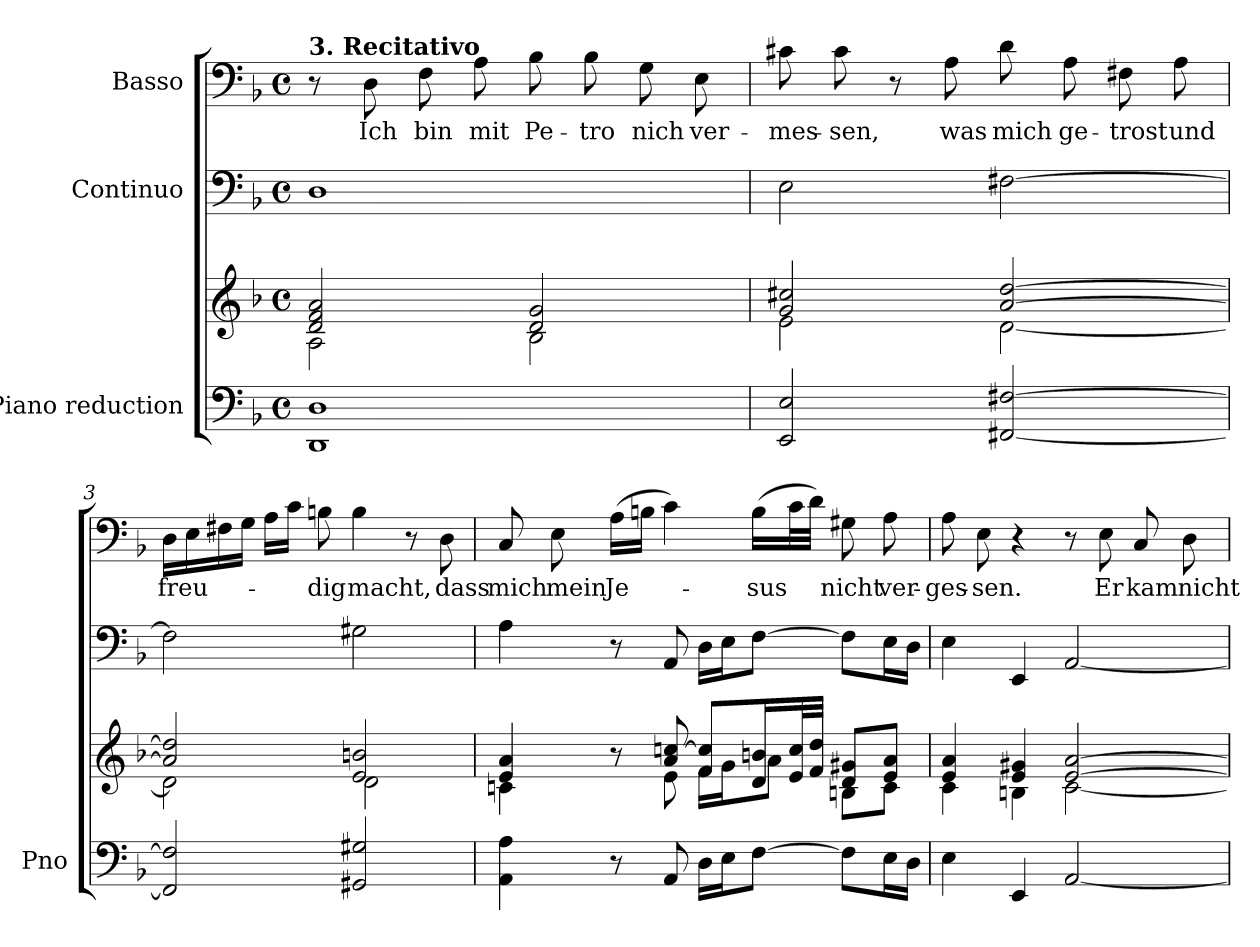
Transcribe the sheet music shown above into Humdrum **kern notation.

**kern	**kern	**kern	**kern	**text
*part3	*part3	*part2	*part1	*part1
*staff4	*staff3	*staff2	*staff1	*staff1
*I"Piano reduction	*	*I"Continuo	*I"Basso	*
*I'Pno	*	*	*	*
*stria5	*stria5	*	*	*
*clefF4	*clefG2	*clefF4	*clefF4	*
*k[b-]	*k[b-]	*k[b-]	*k[b-]	*
*M4/4	*M4/4	*M4/4	*M4/4	*
*met(c)	*met(c)	*met(c)	*met(c)	*
=1	=1	=1	=1	=1
*	*^	*	*	*
!	!	!	!	!LO:TX:a:B:t=3. Recitativo	!
1DD 1D	2d/ 2f/ 2a/	2A\	1D	8r	.
!	!	!	!	!	!LO:LY:b
.	.	.	.	8D\	Ich
!	!	!	!	!	!LO:LY:b
.	.	.	.	8F\	bin
!	!	!	!	!	!LO:LY:b
.	.	.	.	8A\	mit
!	!	!	!	!	!LO:LY:b
.	2d/ 2g/	2B-\	.	8B-\	Pe-
!	!	!	!	!	!LO:LY:b
.	.	.	.	8B-\	-tro
!	!	!	!	!	!LO:LY:b
.	.	.	.	8G\	nich
!	!	!	!	!	!LO:LY:b
.	.	.	.	8E\	ver-
=2	=2	=2	=2	=2	=2
!	!	!	!	!	!LO:LY:b
2EE/ 2E/	2g/ 2cc#X/	2e\	2E\	8c#X\	-mes-
!	!	!	!	!	!LO:LY:b
.	.	.	.	8c#\	-sen,
.	.	.	.	8r	.
!	!	!	!	!	!LO:LY:b
.	.	.	.	8A\	was
!	!	!	!	!	!LO:LY:b
[2FF#X/ [2F#X/	[2a/ [2dd/	[2d\	[2F#X\	8d\	mich
!	!	!	!	!	!LO:LY:b
.	.	.	.	8A\	ge-
!	!	!	!	!	!LO:LY:b
.	.	.	.	8F#X\	-trost
!	!	!	!	!	!LO:LY:b
.	.	.	.	8A\	und
=3	=3	=3	=3	=3	=3
!	!	!	!	!	!LO:LY:b
2FF#/] 2F#/]	2a/] 2dd/]	2d\]	2F#\]	16D\LL	freu-
.	.	.	.	16E\	.
.	.	.	.	16F#X\	.
.	.	.	.	16G\JJ	.
.	.	.	.	16A\LL	.
.	.	.	.	16c\JJ	.
!	!	!	!	!	!LO:LY:b
.	.	.	.	8Bn\	-dig
!	!	!	!	!	!LO:LY:b
2GG#X/ 2G#X/	2e/ 2bn/	2d\	2G#X\	4B\	macht,
.	.	.	.	8r	.
!	!	!	!	!	!LO:LY:b
.	.	.	.	8D\	dass
=4	=4	=4	=4	=4	=4
!	!	!	!	!	!LO:LY:b
4AA\ 4A\	4e/ 4a/	4cn\	4A\	8C/	mich
!	!	!	!	!	!LO:LY:b
.	.	.	.	8E\	mein
!	!	!	!	!	!LO:LY:b
8r	8r	8ryy	8r	(16A\LL	Je-
.	.	.	.	16Bn\JJ	.
8AA/	8a/ [8ccn/	8e\	8AA/	4c\)	.
16D\LL	8f/ 8cc/]L	16f\LL	16D\LL	.	.
16E\J	.	16g\J	16E\J	.	.
!	!	!	!	!	!LO:LY:b
[8F\J	16d/ 16bn/L	8a\J	[8F\J	(16B\LL	-sus
.	32e/ 32cc/L	.	.	32c\L	.
.	32f/ 32dd/JJJ	.	.	32d\JJJ)	.
!	!	!	!	!	!LO:LY:b
8F\L]	8d/ 8g#X/L	8Bn\L	8F\L]	8G#X\	nicht
!	!	!	!	!	!LO:LY:b
16E\L	8e/ 8a/J	8c\J	16E\L	8A\	ver-
16D\JJ	.	.	16D\JJ	.	.
!!LO:LB:g=z
=5	=5	=5	=5	=5	=5
!	!	!	!	!	!LO:LY:b
4E\	4e/ 4a/	4c\	4E\	8A\	-ges-
!	!	!	!	!	!LO:LY:b
.	.	.	.	8E\	-sen.
4EE/	4e/ 4g#X/	4Bn\	4EE/	4r	.
[2AA/	[2e/ [2a/	[2c\	[2AA/	8r	.
!	!	!	!	!	!LO:LY:b
.	.	.	.	8E\	Er
!	!	!	!	!	!LO:LY:b
.	.	.	.	8C/	kam
!	!	!	!	!	!LO:LY:b
.	.	.	.	8D\	nicht
*	*v	*v	*	*	*
=	=	=	=	=
*-	*-	*-	*-	*-
